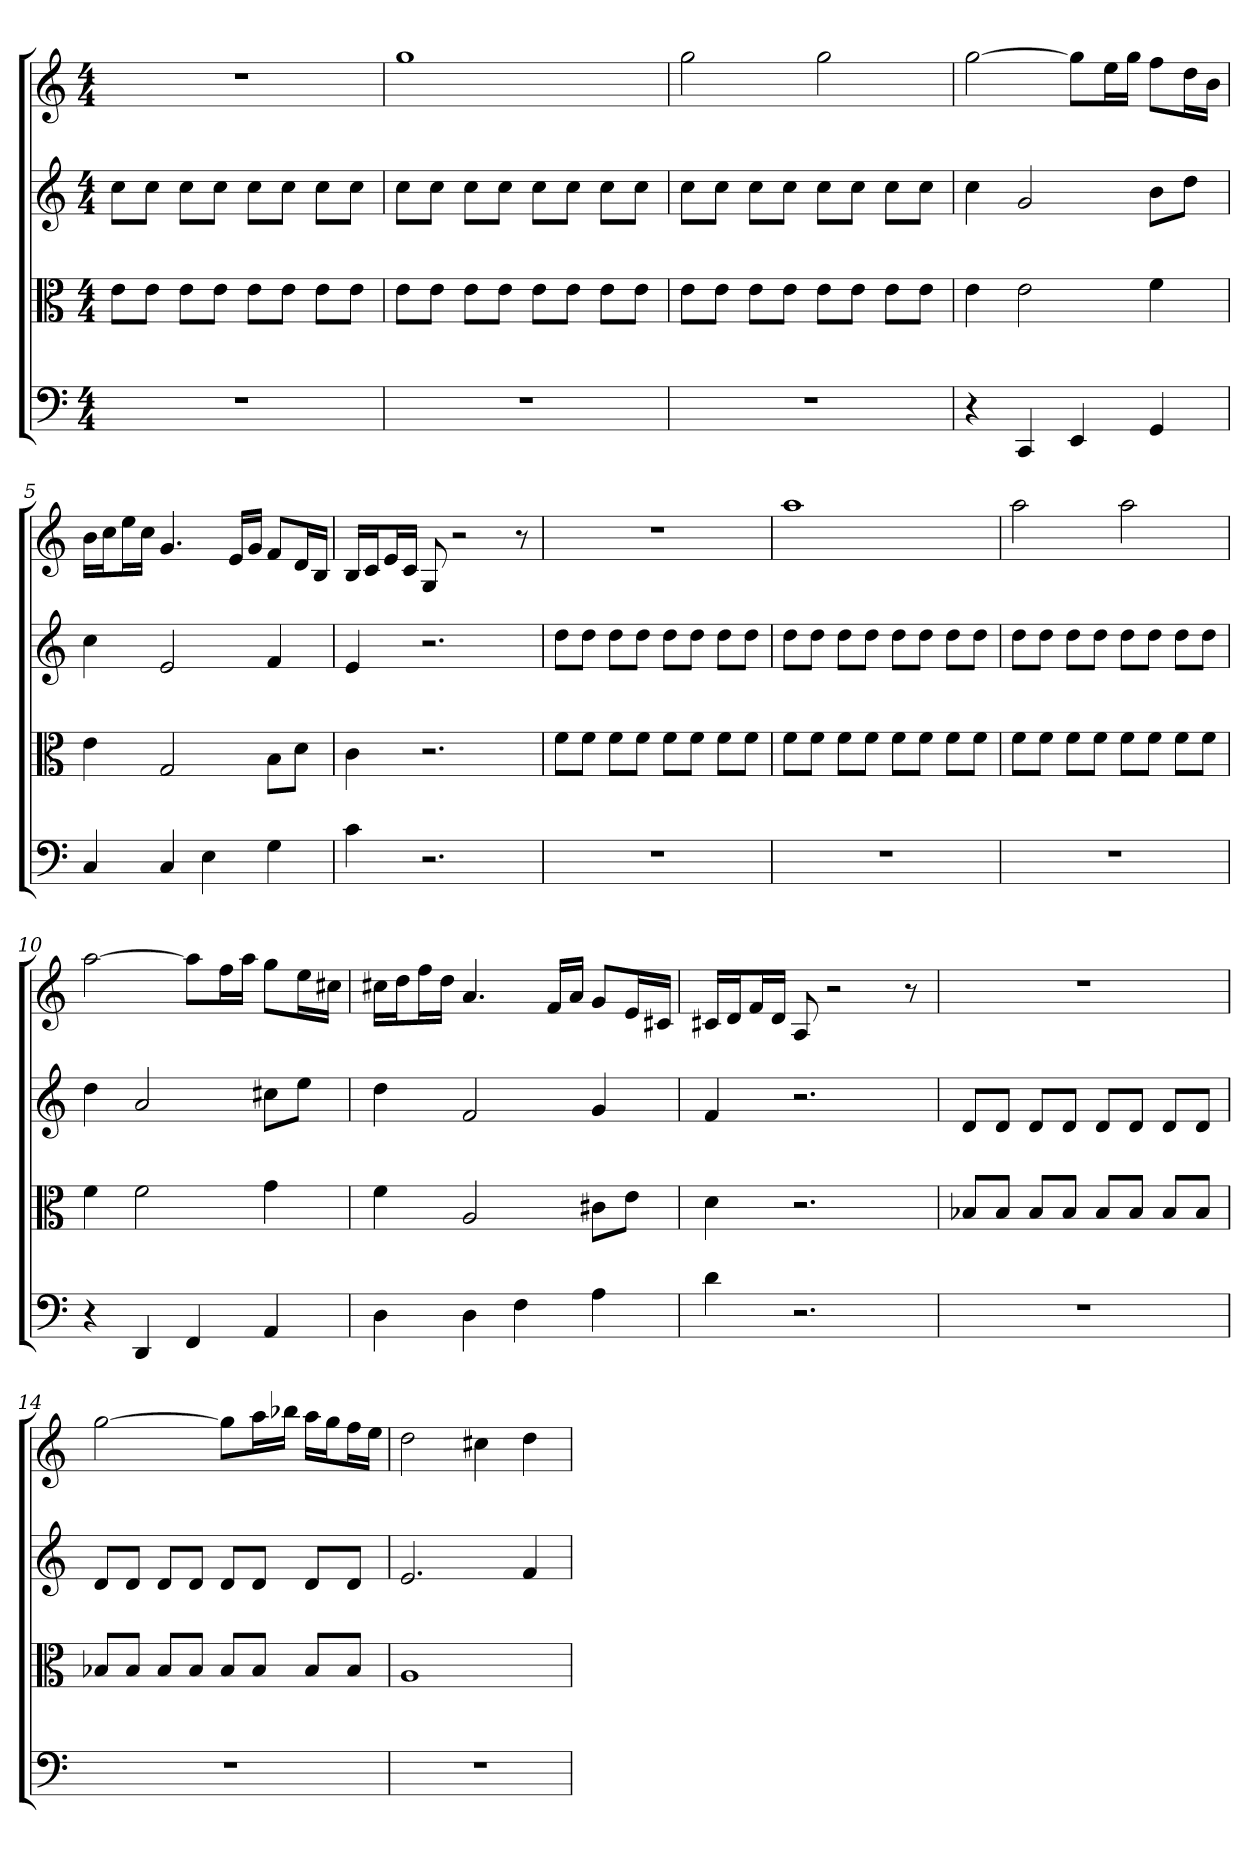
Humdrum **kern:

**kern	**kern	**kern	**kern
*part4	*part3	*part2	*part1
*staff4	*staff3	*staff2	*staff1
*clefF4	*clefC3	*	*
*k[]	*k[]	*k[]	*k[]
*C:	*C:	*C:	*C:
*M4/4	*M4/4	*M4/4	*M4/4
=1	=1	=1	=1
1r	8e\L	8ccL	1r
.	8e\J	8ccJ	.
.	8e\L	8ccL	.
.	8e\J	8ccJ	.
.	8e\L	8ccL	.
.	8e\J	8ccJ	.
.	8e\L	8ccL	.
.	8e\J	8ccJ	.
=2	=2	=2	=2
1r	8e\L	8ccL	1gg
.	8e\J	8ccJ	.
.	8e\L	8ccL	.
.	8e\J	8ccJ	.
.	8e\L	8ccL	.
.	8e\J	8ccJ	.
.	8e\L	8ccL	.
.	8e\J	8ccJ	.
=3	=3	=3	=3
1r	8e\L	8ccL	2gg
.	8e\J	8ccJ	.
.	8e\L	8ccL	.
.	8e\J	8ccJ	.
.	8e\L	8ccL	2gg
.	8e\J	8ccJ	.
.	8e\L	8ccL	.
.	8e\J	8ccJ	.
=4	=4	=4	=4
4r	4e	4cc	[2gg
4CC	2e	2g	.
4EE	.	.	8ggL]
.	.	.	16eeL
.	.	.	16ggJJ
4GG	4f	8bL	8ffL
.	.	8ddJ	16ddL
.	.	.	16bJJ
=5	=5	=5	=5
4C	4e	4cc	16bLL
.	.	.	16ccJ
.	.	.	16eeL
.	.	.	16ccJJ
4C	2G	2e	4.g
4E	.	.	.
.	.	.	16eLL
.	.	.	16gJJ
4G	8B\L	4f	8fL
.	8d\J	.	16dL
.	.	.	16BJJ
=6	=6	=6	=6
4c	4c	4e	16BLL
.	.	.	16cJ
.	.	.	16eL
.	.	.	16cJJ
2.r	2.r	2.r	8G
.	.	.	2r
.	.	.	8r
=7	=7	=7	=7
1r	8f\L	8ddL	1r
.	8f\J	8ddJ	.
.	8f\L	8ddL	.
.	8f\J	8ddJ	.
.	8f\L	8ddL	.
.	8f\J	8ddJ	.
.	8f\L	8ddL	.
.	8f\J	8ddJ	.
=8	=8	=8	=8
1r	8f\L	8ddL	1aa
.	8f\J	8ddJ	.
.	8f\L	8ddL	.
.	8f\J	8ddJ	.
.	8f\L	8ddL	.
.	8f\J	8ddJ	.
.	8f\L	8ddL	.
.	8f\J	8ddJ	.
=9	=9	=9	=9
1r	8f\L	8ddL	2aa
.	8f\J	8ddJ	.
.	8f\L	8ddL	.
.	8f\J	8ddJ	.
.	8f\L	8ddL	2aa
.	8f\J	8ddJ	.
.	8f\L	8ddL	.
.	8f\J	8ddJ	.
=10	=10	=10	=10
4r	4f	4dd	[2aa
4DD	2f	2a	.
4FF	.	.	8aaL]
.	.	.	16ffL
.	.	.	16aaJJ
4AA	4g	8cc#XL	8ggL
.	.	8eeJ	16eeL
.	.	.	16cc#XJJ
=11	=11	=11	=11
4D	4f	4dd	16cc#XLL
.	.	.	16ddJ
.	.	.	16ffL
.	.	.	16ddJJ
4D	2A	2f	4.a
4F	.	.	.
.	.	.	16fLL
.	.	.	16aJJ
4A	8c#X\L	4g	8gL
.	8e\J	.	16eL
.	.	.	16c#XJJ
=12	=12	=12	=12
4d	4d	4f	16c#XLL
.	.	.	16dJ
.	.	.	16fL
.	.	.	16dJJ
2.r	2.r	2.r	8A
.	.	.	2r
.	.	.	8r
=13	=13	=13	=13
1r	8B-X/L	8dL	1r
.	8B-/J	8dJ	.
.	8B-/L	8dL	.
.	8B-/J	8dJ	.
.	8B-/L	8dL	.
.	8B-/J	8dJ	.
.	8B-/L	8dL	.
.	8B-/J	8dJ	.
=14	=14	=14	=14
1r	8B-X/L	8dL	[2gg
.	8B-/J	8dJ	.
.	8B-/L	8dL	.
.	8B-/J	8dJ	.
.	8B-/L	8dL	8ggL]
.	8B-/J	8dJ	16aaL
.	.	.	16bb-XJJ
.	8B-/L	8dL	16aaLL
.	.	.	16ggJ
.	8B-/J	8dJ	16ffL
.	.	.	16eeJJ
=15	=15	=15	=15
1r	1A	2.e	2dd
.	.	.	4cc#X
.	.	4f	4dd
=	=	=	=
*-	*-	*-	*-
